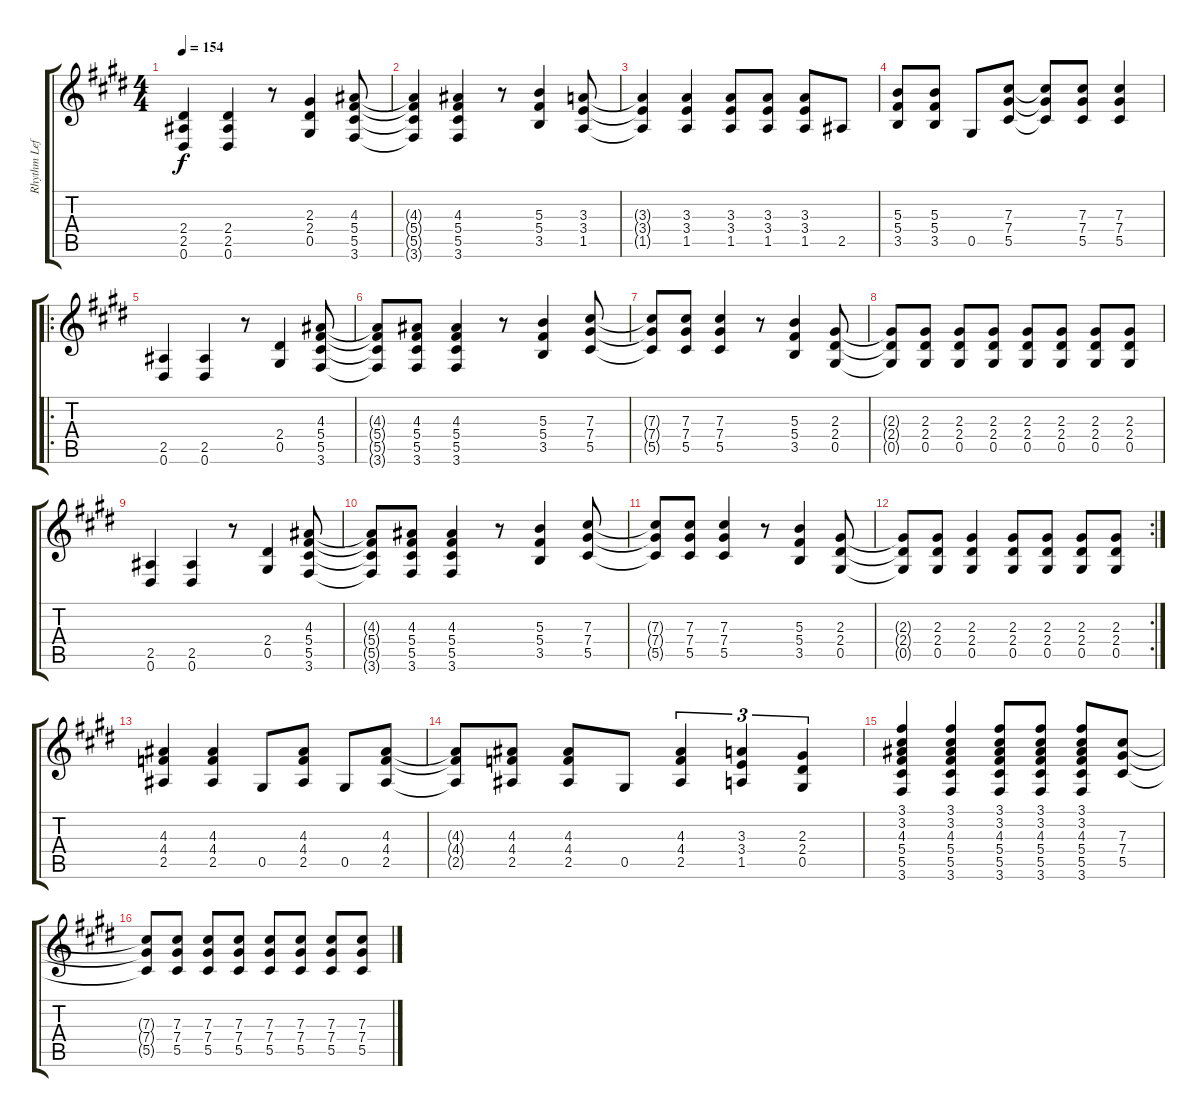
\track ("Rhythm Left" "Rhythm Lef") {instrument distortionguitar}
\staff {score tabs}
\tuning (Eb4 Bb3 Gb3 Db3 Ab2 Eb2) {hide}
\ts (4 4)
\tempo 154
\clef g2
\ks e
(2.4 2.5 0.6).4{dy f} (2.4 2.5 0.6).4 r.8 (2.3 2.4 0.5).4 (4.3 5.4 5.5 3.6).8 |
\ks c#minor
(4.3{t} 5.4{t} 5.5{t} 3.6{t}).4 (4.3 5.4 5.5 3.6).4 r.8 (5.3 5.4 3.5).4 (3.3 3.4 1.5).8 |
(3.3{t} 3.4{t} 1.5{t}).4 (3.3 3.4 1.5).4 (3.3 3.4 1.5).8 (3.3 3.4 1.5).8 (3.3 3.4 1.5).8 2.5.8 |
(5.3 5.4 3.5).8 (5.3 5.4 3.5).8 0.5.8 (7.3 7.4 5.5).8 (7.3{t} 7.4{t} 5.5{t}).8 (7.3 7.4 5.5).8 (7.3 7.4 5.5).4 |
\ro
\ks e
(2.5 0.6).4 (2.5 0.6).4 r.8 (2.4 0.5).4 (4.3 5.4 5.5 3.6).8 |
\ks c#minor
(4.3{t} 5.4{t} 5.5{t} 3.6{t}).8 (4.3 5.4 5.5 3.6).8 (4.3 5.4 5.5 3.6).4 r.8 (5.3 5.4 3.5).4 (7.3 7.4 5.5).8 |
(7.3{t} 7.4{t} 5.5{t}).8 (7.3 7.4 5.5).8 (7.3 7.4 5.5).4 r.8 (5.3 5.4 3.5).4 (2.3 2.4 0.5).8 |
(2.3{t} 2.4{t} 0.5{t}).8 (2.3 2.4 0.5).8 (2.3 2.4 0.5).8 (2.3 2.4 0.5).8 (2.3 2.4 0.5).8 (2.3 2.4 0.5).8 (2.3 2.4 0.5).8 (2.3 2.4 0.5).8 |
\ks e
(2.5 0.6).4 (2.5 0.6).4 r.8 (2.4 0.5).4 (4.3 5.4 5.5 3.6).8 |
\ks c#minor
(4.3{t} 5.4{t} 5.5{t} 3.6{t}).8 (4.3 5.4 5.5 3.6).8 (4.3 5.4 5.5 3.6).4 r.8 (5.3 5.4 3.5).4 (7.3 7.4 5.5).8 |
(7.3{t} 7.4{t} 5.5{t}).8 (7.3 7.4 5.5).8 (7.3 7.4 5.5).4 r.8 (5.3 5.4 3.5).4 (2.3 2.4 0.5).8 |
\rc 2
(2.3{t} 2.4{t} 0.5{t}).8 (2.3 2.4 0.5).8 (2.3 2.4 0.5).4 (2.3 2.4 0.5).8 (2.3 2.4 0.5).8 (2.3 2.4 0.5).8 (2.3 2.4 0.5).8 |
\ks e
(4.3 4.4 2.5).4 (4.3 4.4 2.5).4 0.5.8 (4.3 4.4 2.5).8 0.5.8 (4.3 4.4 2.5).8 |
\ks c#minor
(4.3{t} 4.4{t} 2.5{t}).8 (4.3 4.4 2.5).8 (4.3 4.4 2.5).8 0.5.8 (4.3 4.4 2.5).4{tu (3 2)} (3.3 3.4 1.5).4{tu (3 2)} (2.3 2.4 0.5).4{tu (3 2)} |
(3.1 3.2 4.3 5.4 5.5 3.6).4 (3.1 3.2 4.3 5.4 5.5 3.6).4 (3.1 3.2 4.3 5.4 5.5 3.6).8 (3.1 3.2 4.3 5.4 5.5 3.6).8 (3.1 3.2 4.3 5.4 5.5 3.6).8 (7.3 7.4 5.5).8 |
(7.3{t} 7.4{t} 5.5{t}).8 (7.3 7.4 5.5).8 (7.3 7.4 5.5).8 (7.3 7.4 5.5).8 (7.3 7.4 5.5).8 (7.3 7.4 5.5).8 (7.3 7.4 5.5).8 (7.3 7.4 5.5).8
